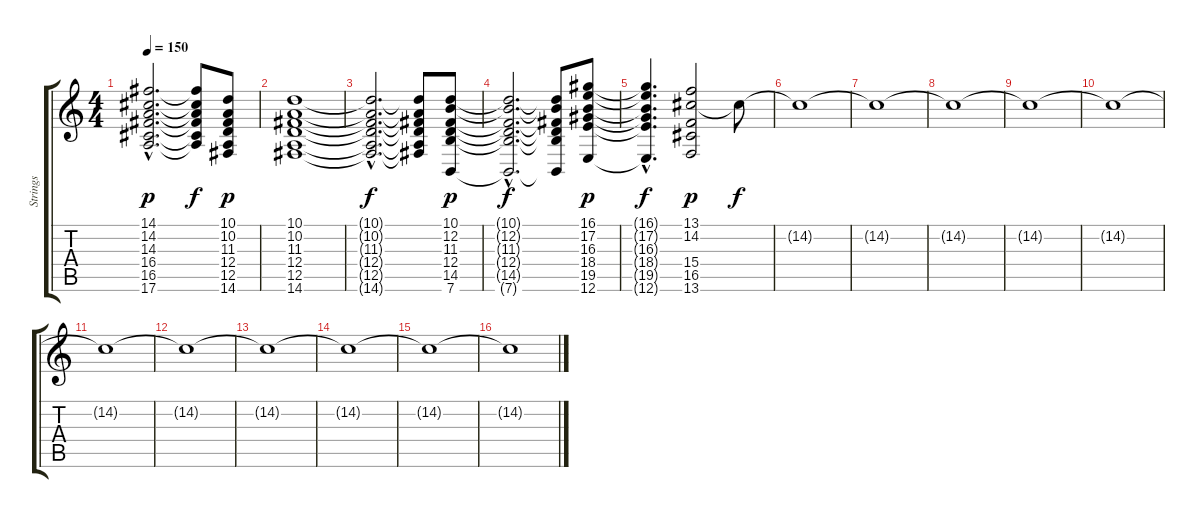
\track ("Strings" "Strings") {instrument stringensemble1}
\staff {score tabs}
\tuning (E4 B3 G3 D3 A2 E2) {hide}
\ts (4 4)
\tempo 150
\clef g2
\ks c
(14.1{hac} 14.2{hac} 14.3{hac} 16.4{hac} 16.5{hac} 17.6{hac}).2{d dy p} (14.1{t} 14.2{t} 14.3{t} 16.4{t} 16.5{t} 17.6{t}).8{dy f} (10.1 10.2 11.3 12.4 12.5 14.6).8{dy p} |
(10.1 10.2 11.3 12.4 12.5 14.6).1 |
(10.1{hac t} 10.2{hac t} 11.3{hac t} 12.4{hac t} 12.5{hac t} 14.6{hac t}).2{d dy f} (10.1{t} 10.2{t} 11.3{t} 12.4{t} 12.5{t} 14.6{t}).8 (10.1 12.2 11.3 12.4 14.5 7.6).8{dy p} |
(10.1{hac t} 12.2{hac t} 11.3{hac t} 12.4{hac t} 14.5{hac t} 7.6{hac t}).2{d dy f} (10.1{t} 12.2{t} 11.3{t} 12.4{t} 14.5{t} 7.6{t}).8 (16.1 17.2 16.3 18.4 19.5 12.6).8{dy p} |
(16.1{hac t} 17.2{t} 16.3{t} 18.4{hac t} 19.5{hac t} 12.6{hac t}).4{d dy f} (13.1 14.2 15.4 16.5 13.6).2{dy p} 14.2{t}.8{dy f} |
14.2{t}.1 |
14.2{t}.1 |
14.2{t}.1 |
14.2{t}.1 |
14.2{t}.1 |
14.2{t}.1 |
14.2{t}.1 |
14.2{t}.1 |
14.2{t}.1 |
14.2{t}.1 |
14.2{t}.1
